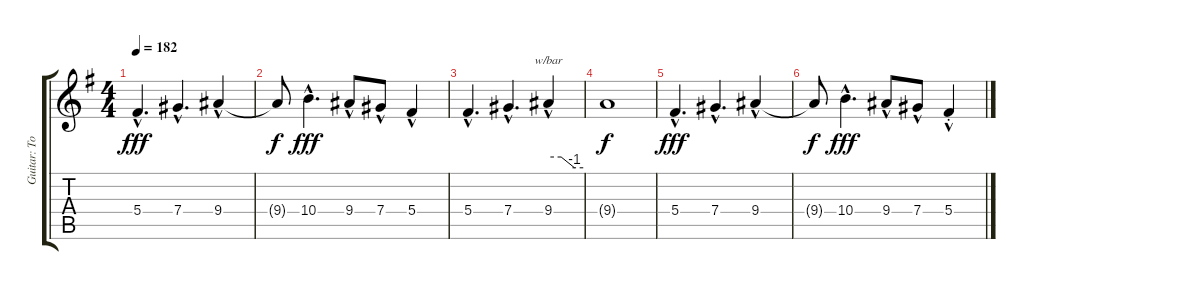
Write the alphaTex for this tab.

\track ("Guitar: Tony" "Guitar: To") {instrument overdrivenguitar}
\staff {score tabs}
\tuning (Eb4 Bb3 Gb3 Db3 Ab2 Eb2) {hide}
\ts (4 4)
\tempo 182
\clef g2
\ks g
5.4{hac}.4{d dy fff} 7.4{hac}.4{d} 9.4{hac}.4 |
9.4{t}.8{dy f} 10.4{hac}.4{d dy fff} 9.4{hac}.8 7.4{hac}.8 5.4{hac}.4 |
5.4{hac}.4{d} 7.4{hac}.4{d} 9.4{hac}.4{tbe (custom default 0 0 22 0 45 -4 60 -4)} |
9.4{t}.1{dy f} |
5.4{hac}.4{d dy fff} 7.4{hac}.4{d} 9.4{hac}.4 |
9.4{t}.8{dy f} 10.4{hac}.4{d dy fff} 9.4{hac}.8 7.4{hac}.8 5.4{hac st}.4
